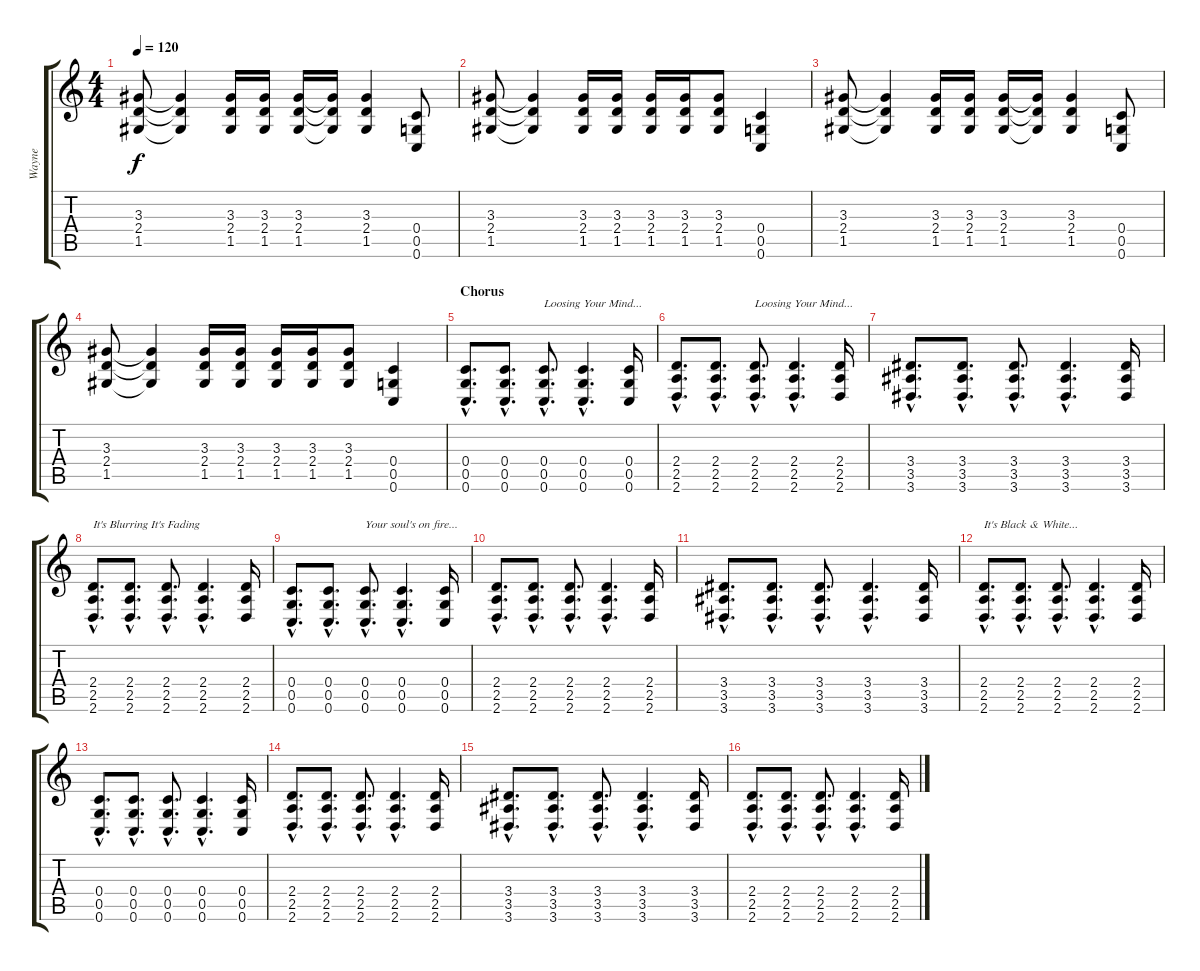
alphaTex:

\track ("Wayne" "Wayne") {instrument distortionguitar}
\staff {score tabs}
\tuning (D4 A3 F3 C3 G2 C2) {hide}
\ts (4 4)
\tempo 120
\clef g2
\ks c
(3.3 2.4 1.5).8{dy f} (3.3{t} 2.4{t} 1.5{t}).4 (3.3 2.4 1.5).16 (3.3 2.4 1.5).16 (3.3 2.4 1.5).16 (3.3{t} 2.4{t} 1.5{t}).16 (3.3 2.4 1.5).4 (0.4 0.5 0.6).8 |
(3.3 2.4 1.5).8 (3.3{t} 2.4{t} 1.5{t}).4 (3.3 2.4 1.5).16 (3.3 2.4 1.5).16 (3.3 2.4 1.5).16 (3.3 2.4 1.5).16 (3.3 2.4 1.5).8 (0.4 0.5 0.6).4 |
(3.3 2.4 1.5).8 (3.3{t} 2.4{t} 1.5{t}).4 (3.3 2.4 1.5).16 (3.3 2.4 1.5).16 (3.3 2.4 1.5).16 (3.3{t} 2.4{t} 1.5{t}).16 (3.3 2.4 1.5).4 (0.4 0.5 0.6).8 |
(3.3 2.4 1.5).8 (3.3{t} 2.4{t} 1.5{t}).4 (3.3 2.4 1.5).16 (3.3 2.4 1.5).16 (3.3 2.4 1.5).16 (3.3 2.4 1.5).16 (3.3 2.4 1.5).8 (0.4 0.5 0.6).4 |
\section ("" "Chorus")
(0.4{hac} 0.5{hac} 0.6{hac}).8{d} (0.4{hac} 0.5{hac} 0.6{hac}).8{d} (0.4{hac} 0.5{hac} 0.6{hac}).8{d txt "Loosing Your Mind..."} (0.4{hac} 0.5{hac} 0.6{hac}).4{d} (0.4 0.5 0.6).16 |
(2.4{hac} 2.5{hac} 2.6{hac}).8{d} (2.4{hac} 2.5{hac} 2.6{hac}).8{d} (2.4{hac} 2.5{hac} 2.6{hac}).8{d txt "Loosing Your Mind..."} (2.4{hac} 2.5{hac} 2.6{hac}).4{d} (2.4 2.5 2.6).16 |
(3.4{hac} 3.5{hac} 3.6{hac}).8{d} (3.4{hac} 3.5{hac} 3.6{hac}).8{d} (3.4{hac} 3.5{hac} 3.6{hac}).8{d} (3.4{hac} 3.5{hac} 3.6{hac}).4{d} (3.4 3.5 3.6).16 |
(2.4{hac} 2.5{hac} 2.6{hac}).8{d txt "It's Blurring It's Fading"} (2.4{hac} 2.5{hac} 2.6{hac}).8{d} (2.4{hac} 2.5{hac} 2.6{hac}).8{d} (2.4{hac} 2.5{hac} 2.6{hac}).4{d} (2.4 2.5 2.6).16 |
(0.4{hac} 0.5{hac} 0.6{hac}).8{d} (0.4{hac} 0.5{hac} 0.6{hac}).8{d} (0.4{hac} 0.5{hac} 0.6{hac}).8{d txt "Your soul's on fire..."} (0.4{hac} 0.5{hac} 0.6{hac}).4{d} (0.4 0.5 0.6).16 |
(2.4{hac} 2.5{hac} 2.6{hac}).8{d} (2.4{hac} 2.5{hac} 2.6{hac}).8{d} (2.4{hac} 2.5{hac} 2.6{hac}).8{d} (2.4{hac} 2.5{hac} 2.6{hac}).4{d} (2.4 2.5 2.6).16 |
(3.4{hac} 3.5{hac} 3.6{hac}).8{d} (3.4{hac} 3.5{hac} 3.6{hac}).8{d} (3.4{hac} 3.5{hac} 3.6{hac}).8{d} (3.4{hac} 3.5{hac} 3.6{hac}).4{d} (3.4 3.5 3.6).16 |
(2.4{hac} 2.5{hac} 2.6{hac}).8{d txt "It's Black & White..."} (2.4{hac} 2.5{hac} 2.6{hac}).8{d} (2.4{hac} 2.5{hac} 2.6{hac}).8{d} (2.4{hac} 2.5{hac} 2.6{hac}).4{d} (2.4 2.5 2.6).16 |
(0.4{hac} 0.5{hac} 0.6{hac}).8{d} (0.4{hac} 0.5{hac} 0.6{hac}).8{d} (0.4{hac} 0.5{hac} 0.6{hac}).8{d} (0.4{hac} 0.5{hac} 0.6{hac}).4{d} (0.4 0.5 0.6).16 |
(2.4{hac} 2.5{hac} 2.6{hac}).8{d} (2.4{hac} 2.5{hac} 2.6{hac}).8{d} (2.4{hac} 2.5{hac} 2.6{hac}).8{d} (2.4{hac} 2.5{hac} 2.6{hac}).4{d} (2.4 2.5 2.6).16 |
(3.4{hac} 3.5{hac} 3.6{hac}).8{d} (3.4{hac} 3.5{hac} 3.6{hac}).8{d} (3.4{hac} 3.5{hac} 3.6{hac}).8{d} (3.4{hac} 3.5{hac} 3.6{hac}).4{d} (3.4 3.5 3.6).16 |
(2.4{hac} 2.5{hac} 2.6{hac}).8{d} (2.4{hac} 2.5{hac} 2.6{hac}).8{d} (2.4{hac} 2.5{hac} 2.6{hac}).8{d} (2.4{hac} 2.5{hac} 2.6{hac}).4{d} (2.4 2.5 2.6).16
